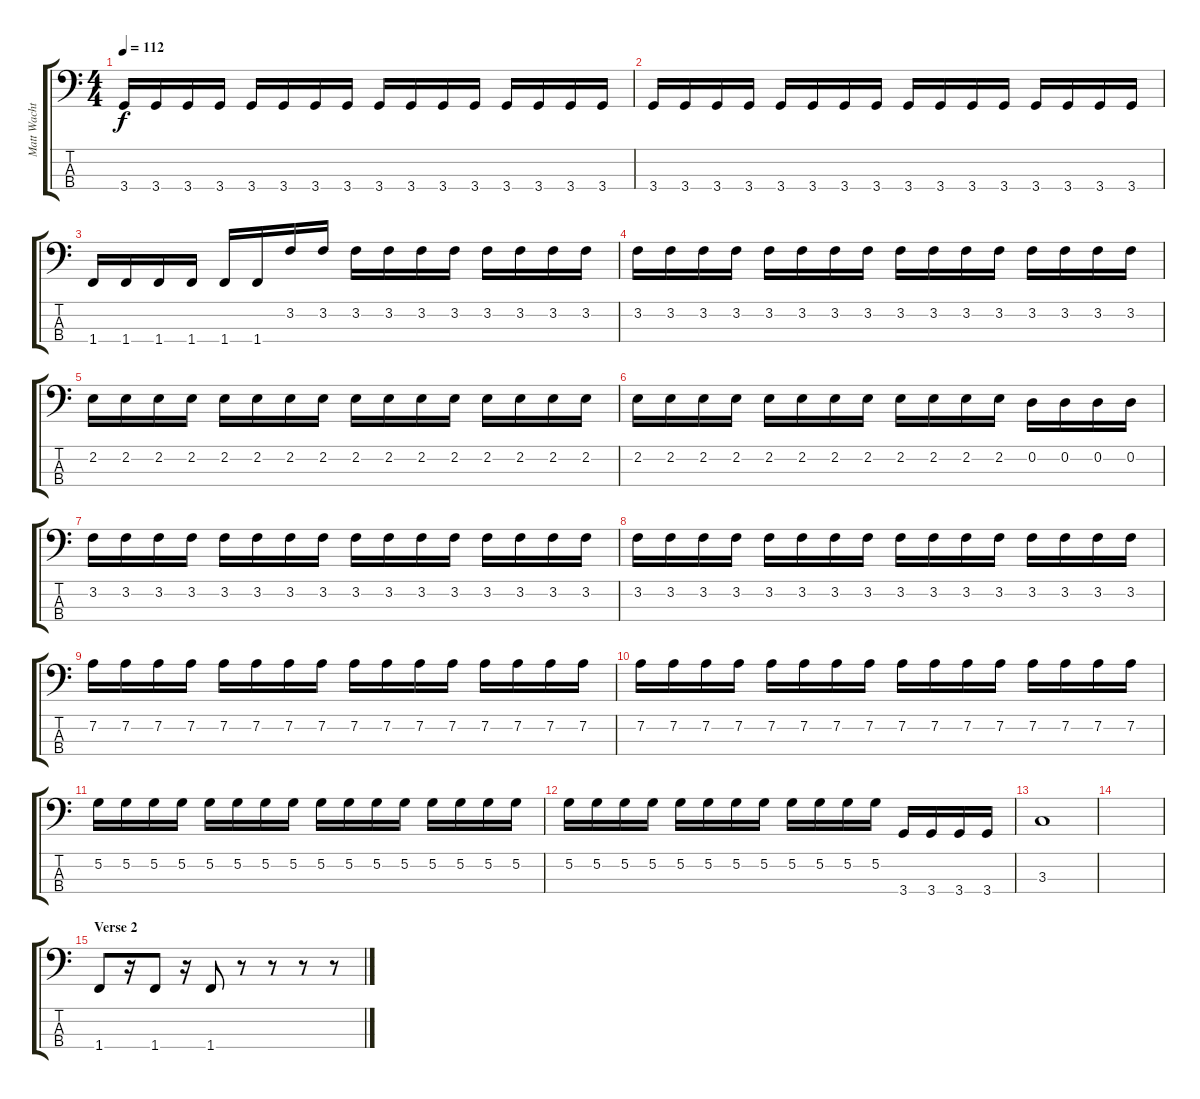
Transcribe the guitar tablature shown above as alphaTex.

\track ("Matt Wachter Bass" "Matt Wacht") {instrument electricbasspick}
\staff {score tabs}
\tuning (G2 D2 A1 E1) {hide}
\ts (4 4)
\tempo 112
\clef f4
\ks c
3.4.16{dy f} 3.4.16 3.4.16 3.4.16 3.4.16 3.4.16 3.4.16 3.4.16 3.4.16 3.4.16 3.4.16 3.4.16 3.4.16 3.4.16 3.4.16 3.4.16 |
3.4.16 3.4.16 3.4.16 3.4.16 3.4.16 3.4.16 3.4.16 3.4.16 3.4.16 3.4.16 3.4.16 3.4.16 3.4.16 3.4.16 3.4.16 3.4.16 |
1.4.16 1.4.16 1.4.16 1.4.16 1.4.16 1.4.16 3.2.16 3.2.16 3.2.16 3.2.16 3.2.16 3.2.16 3.2.16 3.2.16 3.2.16 3.2.16 |
3.2.16 3.2.16 3.2.16 3.2.16 3.2.16 3.2.16 3.2.16 3.2.16 3.2.16 3.2.16 3.2.16 3.2.16 3.2.16 3.2.16 3.2.16 3.2.16 |
2.2.16 2.2.16 2.2.16 2.2.16 2.2.16 2.2.16 2.2.16 2.2.16 2.2.16 2.2.16 2.2.16 2.2.16 2.2.16 2.2.16 2.2.16 2.2.16 |
2.2.16 2.2.16 2.2.16 2.2.16 2.2.16 2.2.16 2.2.16 2.2.16 2.2.16 2.2.16 2.2.16 2.2.16 0.2.16 0.2.16 0.2.16 0.2.16 |
3.2.16 3.2.16 3.2.16 3.2.16 3.2.16 3.2.16 3.2.16 3.2.16 3.2.16 3.2.16 3.2.16 3.2.16 3.2.16 3.2.16 3.2.16 3.2.16 |
3.2.16 3.2.16 3.2.16 3.2.16 3.2.16 3.2.16 3.2.16 3.2.16 3.2.16 3.2.16 3.2.16 3.2.16 3.2.16 3.2.16 3.2.16 3.2.16 |
7.2.16 7.2.16 7.2.16 7.2.16 7.2.16 7.2.16 7.2.16 7.2.16 7.2.16 7.2.16 7.2.16 7.2.16 7.2.16 7.2.16 7.2.16 7.2.16 |
7.2.16 7.2.16 7.2.16 7.2.16 7.2.16 7.2.16 7.2.16 7.2.16 7.2.16 7.2.16 7.2.16 7.2.16 7.2.16 7.2.16 7.2.16 7.2.16 |
5.2.16 5.2.16 5.2.16 5.2.16 5.2.16 5.2.16 5.2.16 5.2.16 5.2.16 5.2.16 5.2.16 5.2.16 5.2.16 5.2.16 5.2.16 5.2.16 |
5.2.16 5.2.16 5.2.16 5.2.16 5.2.16 5.2.16 5.2.16 5.2.16 5.2.16 5.2.16 5.2.16 5.2.16 3.4.16 3.4.16 3.4.16 3.4.16 |
3.3.1 |
|
\section ("" "Verse 2")
1.4.8 r.16 1.4.8 r.16 1.4.8 r.8 r.8 r.8 r.8
